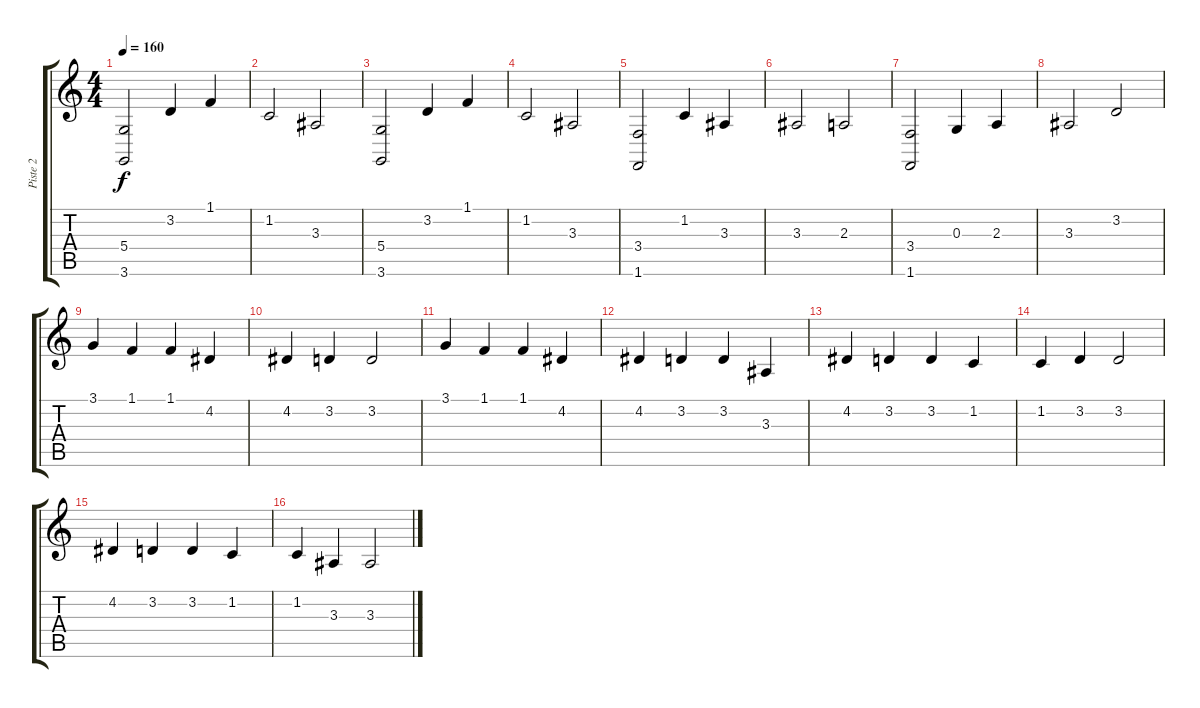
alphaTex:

\track ("Piste 2" "Piste 2") {instrument tremolostrings}
\staff {score tabs}
\tuning (E4 B3 G3 D3 A2 E2) {hide}
\ts (4 4)
\tempo 160
\clef g2
\ks c
(5.4 3.6).2{dy f} 3.2.4 1.1.4 |
1.2.2 3.3.2 |
(5.4 3.6).2 3.2.4 1.1.4 |
1.2.2 3.3.2 |
(3.4 1.6).2 1.2.4 3.3.4 |
3.3.2 2.3.2 |
(3.4 1.6).2 0.3.4 2.3.4 |
3.3.2 3.2.2 |
3.1.4 1.1.4 1.1.4 4.2.4 |
4.2.4 3.2.4 3.2.2 |
3.1.4 1.1.4 1.1.4 4.2.4 |
4.2.4 3.2.4 3.2.4 3.3.4 |
4.2.4 3.2.4 3.2.4 1.2.4 |
1.2.4 3.2.4 3.2.2 |
4.2.4 3.2.4 3.2.4 1.2.4 |
1.2.4 3.3.4 3.3.2
